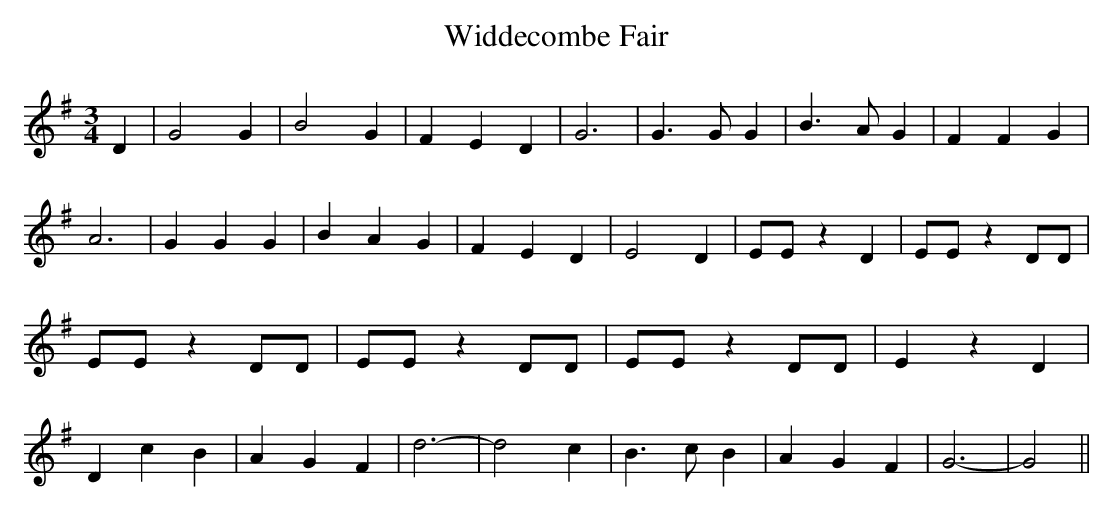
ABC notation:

X:1
T:Widdecombe Fair
M:3/4
L:1/4
K:G
 D| G2 G| B2 G| F E D| G3| G3/2 G/2 G| B3/2 A/2 G| F F G| A3| G G G|\
 B- A G| F E D| E2 D| E/2E/2 z D| E/2E/2 z D/2D/2| E/2E/2 z D/2D/2|\
 E/2E/2 z D/2D/2| E/2E/2 z D/2D/2| E z D| D c B| A G F| d3-| d2 c|\
 B3/2 c/2 B| A G F| G3-| G2||
